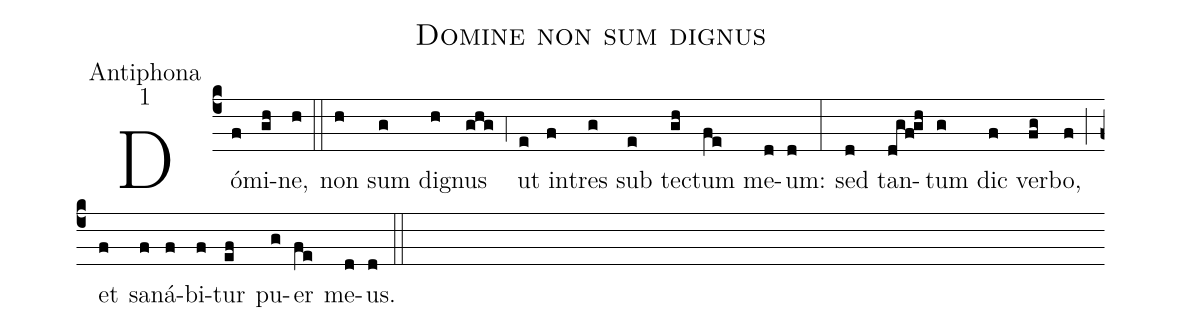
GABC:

name:Domine non sum dignus;
office-part:Antiphona;
mode:1;
%%
(c4) Dó(f)mi(gh)ne,(h) (::)
non(h) sum(g) di(h)gnus(ghg) (,4) ut(e) in(f)tres(g) sub(e) te(gh)ctum(fe) me(d)um:(d) (:)
sed(d) tan(dgf!gh)tum(g) dic(f) ver(fg)bo,(f) (;) et(f) sa(f)ná(f)bi(f)tur(ef) pu(g)er(fe) me(d)us.(d) (::)
